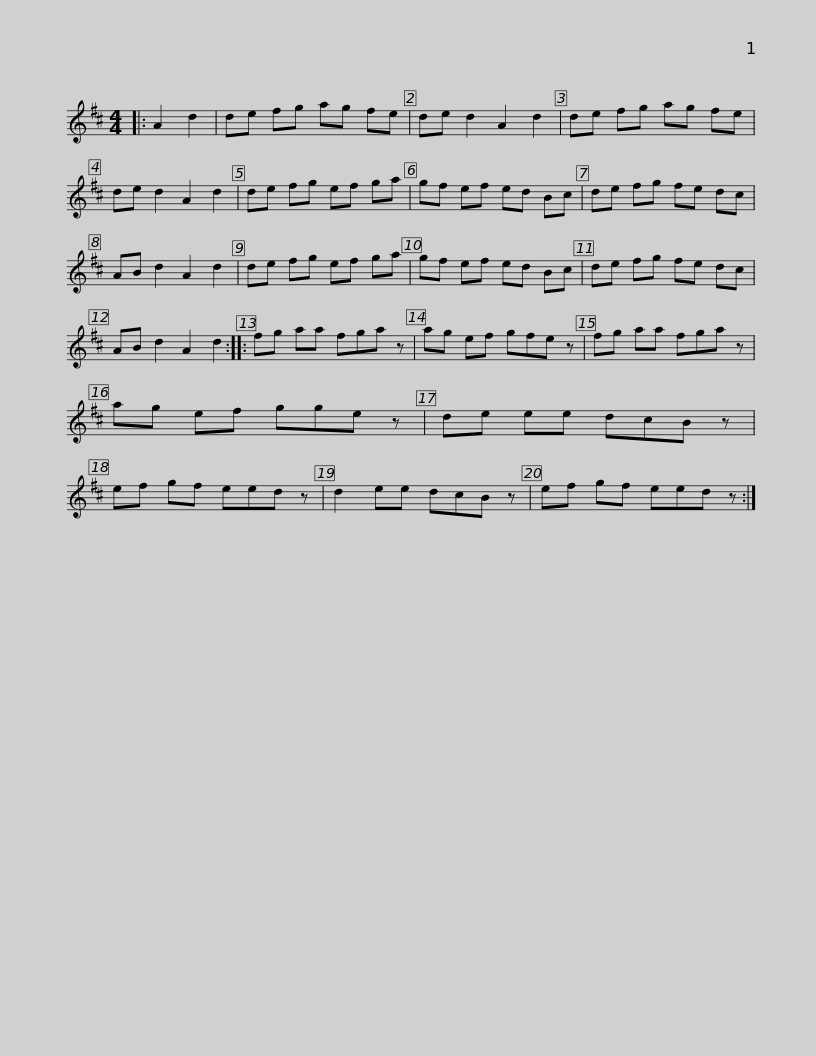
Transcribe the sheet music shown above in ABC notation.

X:1
L:1/8
M:4/4
I:linebreak $
K:D
V:1 treble
V:1
|: A2 d2 | de fg ag fe | de d2 A2 d2 | de fg ag fe | de d2 A2 d2 | %5
 de fg ef ga |$ gf ef ed Bc | de fg fe dc | AB d2 A2 d2 | de fg ef ga | %10
 gf ef ed Bc | de fg fe dc |$ AB d2 A2 d2 :: fg aa fga z | ag ef gfe z | %15
 fg aa fga z | ag ef gge z |$ de ee dcB z | ef gf eed z | d2 ee dcB z | %20
 ef gf eed z :| %21
